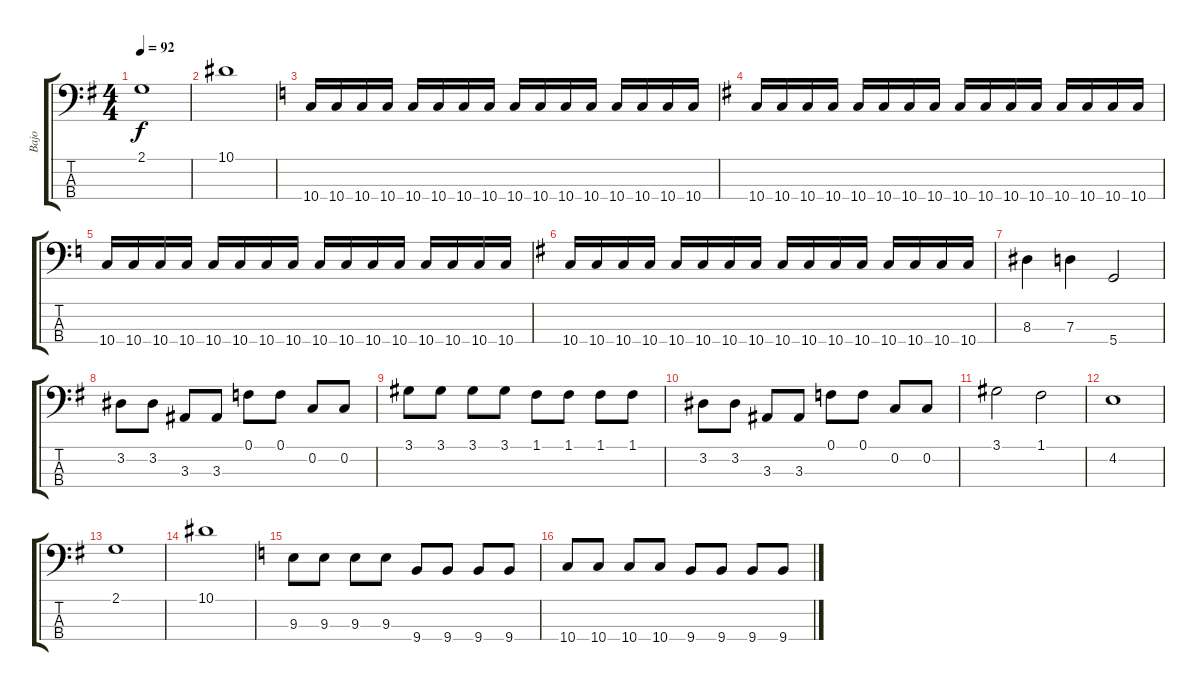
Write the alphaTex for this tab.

\track ("Bajo" "Bajo") {instrument electricbassfinger}
\staff {score tabs}
\tuning (F2 C2 G1 D1) {hide}
\ts (4 4)
\tempo 92
\clef f4
\ks g
2.1.1{dy f} |
10.1.1 |
\ks c
10.4.16 10.4.16 10.4.16 10.4.16 10.4.16 10.4.16 10.4.16 10.4.16 10.4.16 10.4.16 10.4.16 10.4.16 10.4.16 10.4.16 10.4.16 10.4.16 |
\ks g
10.4.16 10.4.16 10.4.16 10.4.16 10.4.16 10.4.16 10.4.16 10.4.16 10.4.16 10.4.16 10.4.16 10.4.16 10.4.16 10.4.16 10.4.16 10.4.16 |
\ks c
10.4.16 10.4.16 10.4.16 10.4.16 10.4.16 10.4.16 10.4.16 10.4.16 10.4.16 10.4.16 10.4.16 10.4.16 10.4.16 10.4.16 10.4.16 10.4.16 |
\ks g
10.4.16 10.4.16 10.4.16 10.4.16 10.4.16 10.4.16 10.4.16 10.4.16 10.4.16 10.4.16 10.4.16 10.4.16 10.4.16 10.4.16 10.4.16 10.4.16 |
8.3.4 7.3.4 5.4.2 |
3.2.8 3.2.8 3.3.8 3.3.8 0.1.8 0.1.8 0.2.8 0.2.8 |
3.1.8 3.1.8 3.1.8 3.1.8 1.1.8 1.1.8 1.1.8 1.1.8 |
3.2.8 3.2.8 3.3.8 3.3.8 0.1.8 0.1.8 0.2.8 0.2.8 |
3.1.2 1.1.2 |
4.2.1 |
2.1.1 |
10.1.1 |
\ks c
9.3.8 9.3.8 9.3.8 9.3.8 9.4.8 9.4.8 9.4.8 9.4.8 |
10.4.8 10.4.8 10.4.8 10.4.8 9.4.8 9.4.8 9.4.8 9.4.8
